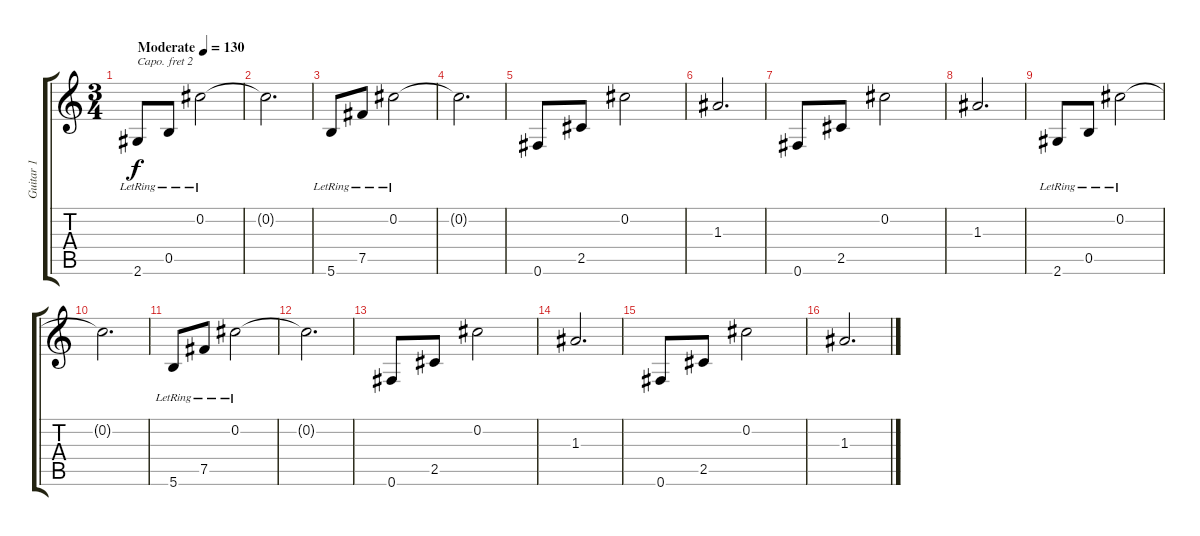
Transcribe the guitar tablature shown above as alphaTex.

\track ("Guitar 1" "Guitar 1") {instrument acousticguitarsteel}
\staff {score tabs}
\capo 2
\tuning (E4 B3 G3 D3 A2 E2) {hide}
\ts (3 4)
\tempo (130 "Moderate")
\clef g2
\ks c
2.6{lr}.8{dy f instrument acousticguitarsteel} 0.5{lr}.8 0.2{lr}.2 |
0.2{t}.2{d} |
5.6{lr}.8 7.5{lr}.8 0.2{lr}.2 |
0.2{t}.2{d} |
0.6.8 2.5.8 0.2.2 |
1.3.2{d} |
0.6.8 2.5.8 0.2.2 |
1.3.2{d} |
2.6{lr}.8 0.5{lr}.8 0.2{lr}.2 |
0.2{t}.2{d} |
5.6{lr}.8 7.5{lr}.8 0.2{lr}.2 |
0.2{t}.2{d} |
0.6.8 2.5.8 0.2.2 |
1.3.2{d} |
0.6.8 2.5.8 0.2.2 |
1.3.2{d}
